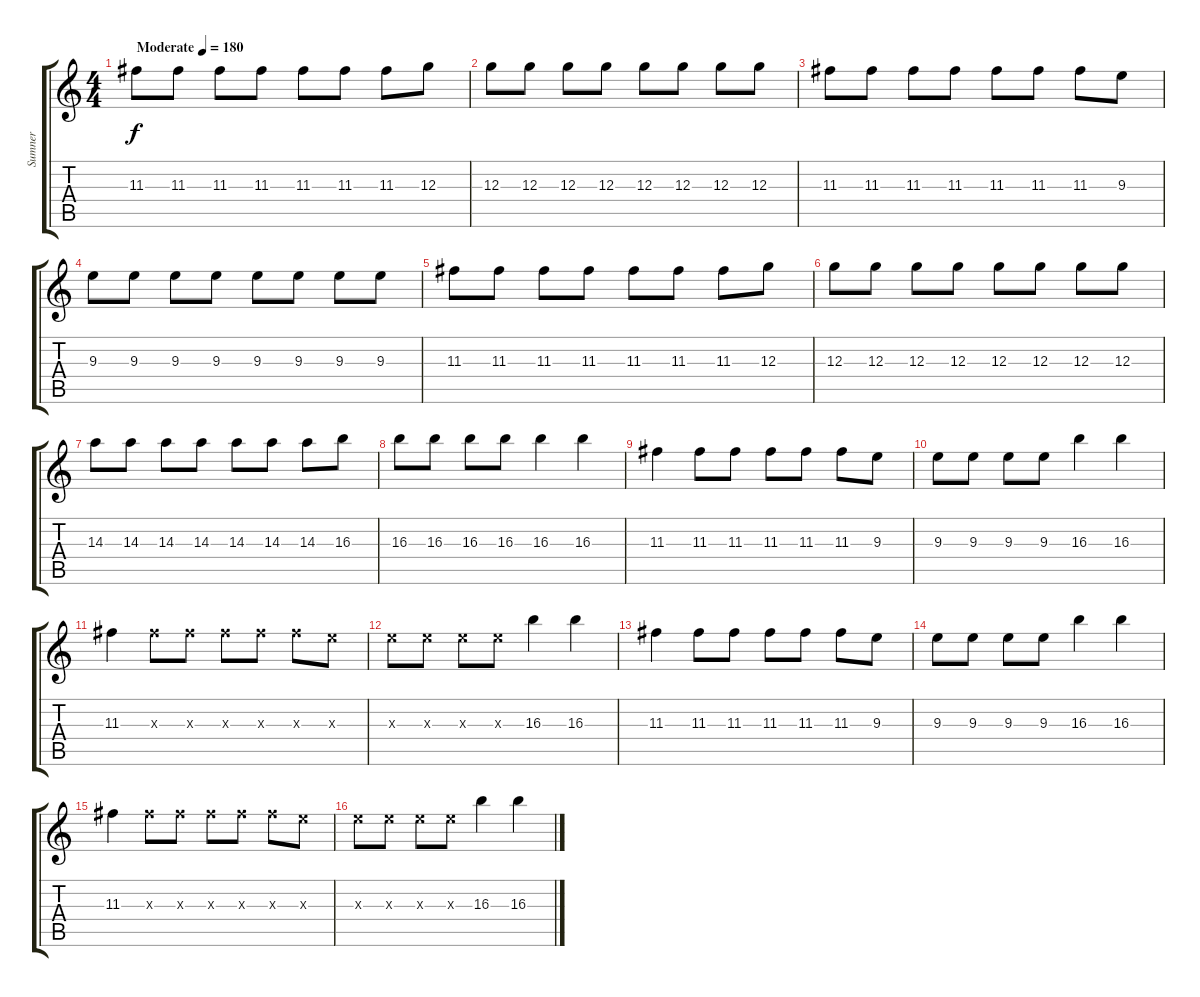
\track ("Sumner" "Sumner") {instrument overdrivenguitar}
\staff {score tabs}
\tuning (E4 B3 G3 D3 A2 E2) {hide}
\ts (4 4)
\tempo (180 "Moderate")
\clef g2
\ks c
11.3.8{dy f instrument overdrivenguitar} 11.3.8 11.3.8 11.3.8 11.3.8 11.3.8 11.3.8 12.3.8 |
12.3.8 12.3.8 12.3.8 12.3.8 12.3.8 12.3.8 12.3.8 12.3.8 |
11.3.8 11.3.8 11.3.8 11.3.8 11.3.8 11.3.8 11.3.8 9.3.8 |
9.3.8 9.3.8 9.3.8 9.3.8 9.3.8 9.3.8 9.3.8 9.3.8 |
11.3.8 11.3.8 11.3.8 11.3.8 11.3.8 11.3.8 11.3.8 12.3.8 |
12.3.8 12.3.8 12.3.8 12.3.8 12.3.8 12.3.8 12.3.8 12.3.8 |
14.3.8 14.3.8 14.3.8 14.3.8 14.3.8 14.3.8 14.3.8 16.3.8 |
16.3.8 16.3.8 16.3.8 16.3.8 16.3.4 16.3.4 |
11.3.4 11.3.8 11.3.8 11.3.8 11.3.8 11.3.8 9.3.8 |
9.3.8 9.3.8 9.3.8 9.3.8 16.3.4 16.3.4 |
11.3.4 11.3{x}.8 11.3{x}.8 11.3{x}.8 11.3{x}.8 11.3{x}.8 9.3{x}.8 |
9.3{x}.8 9.3{x}.8 9.3{x}.8 9.3{x}.8 16.3.4 16.3.4 |
11.3.4 11.3.8 11.3.8 11.3.8 11.3.8 11.3.8 9.3.8 |
9.3.8 9.3.8 9.3.8 9.3.8 16.3.4 16.3.4 |
11.3.4 11.3{x}.8 11.3{x}.8 11.3{x}.8 11.3{x}.8 11.3{x}.8 9.3{x}.8 |
9.3{x}.8 9.3{x}.8 9.3{x}.8 9.3{x}.8 16.3.4 16.3.4
